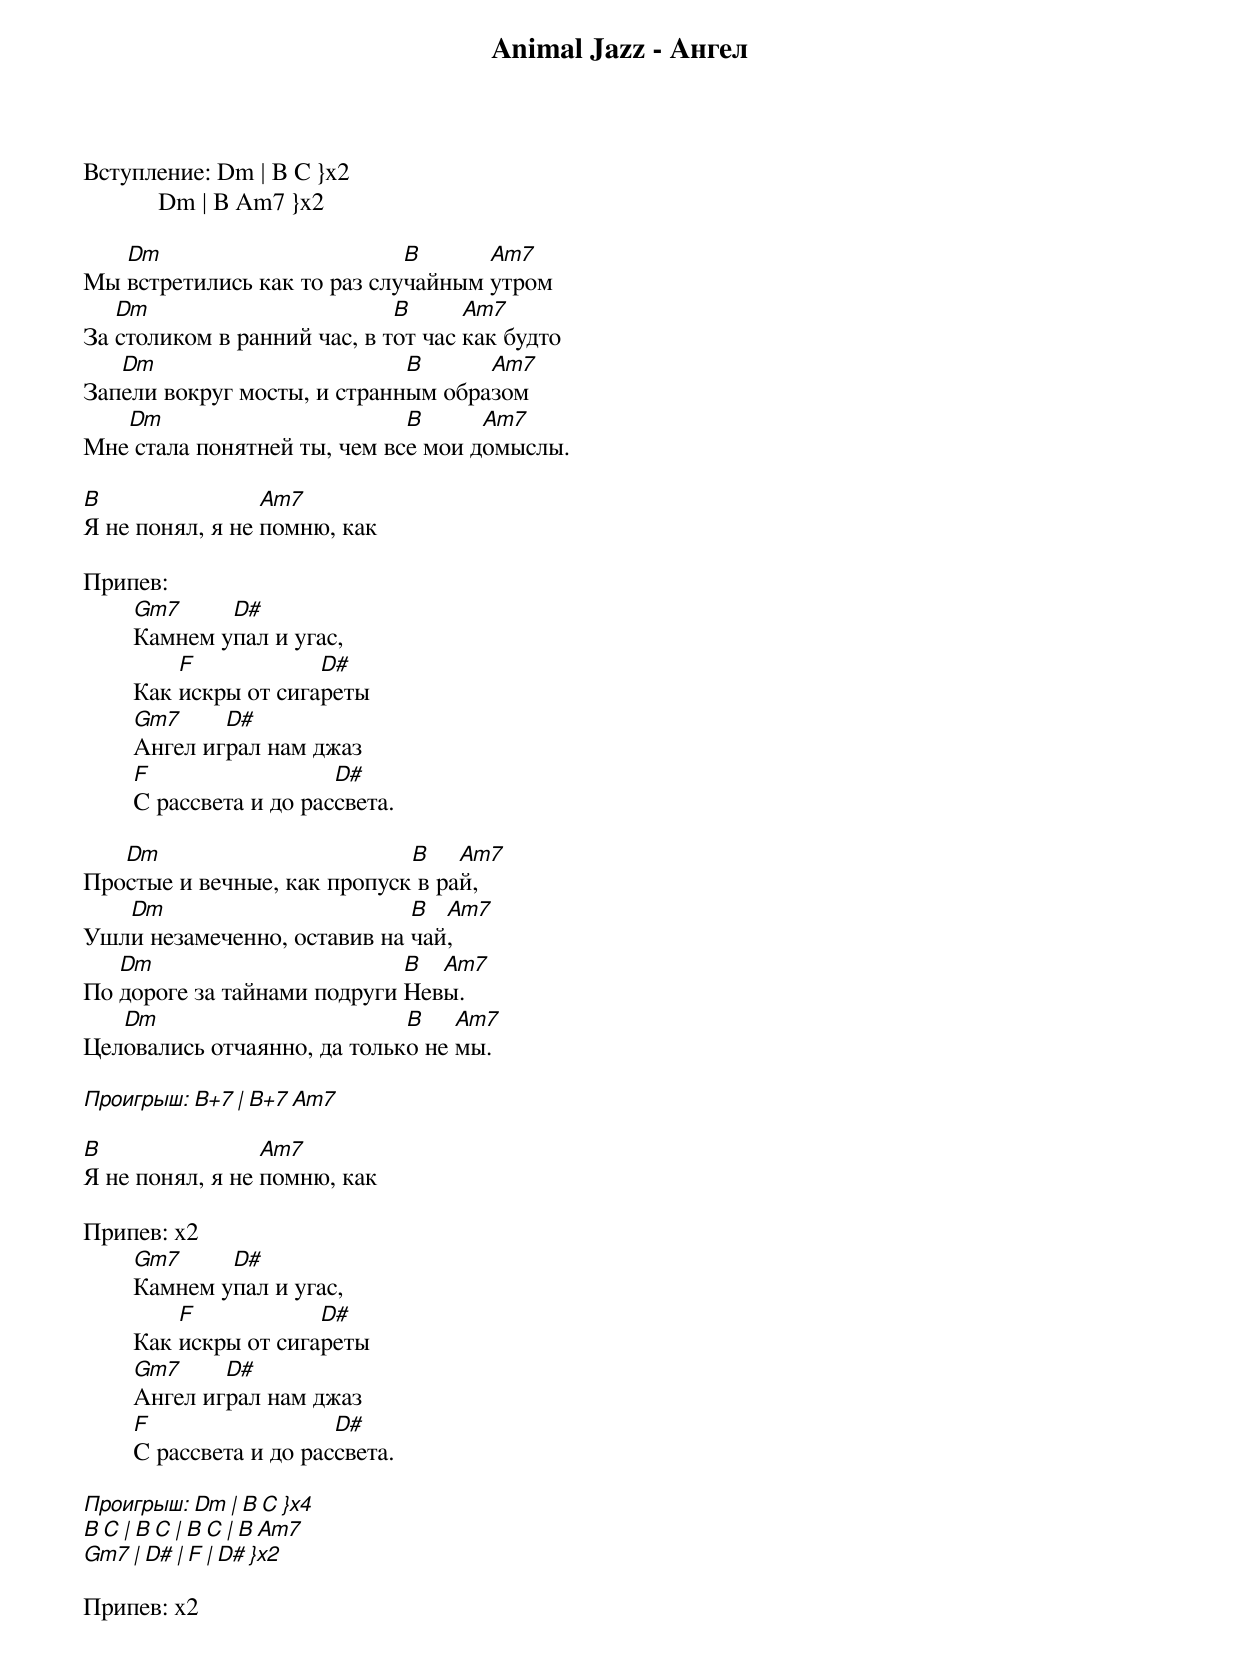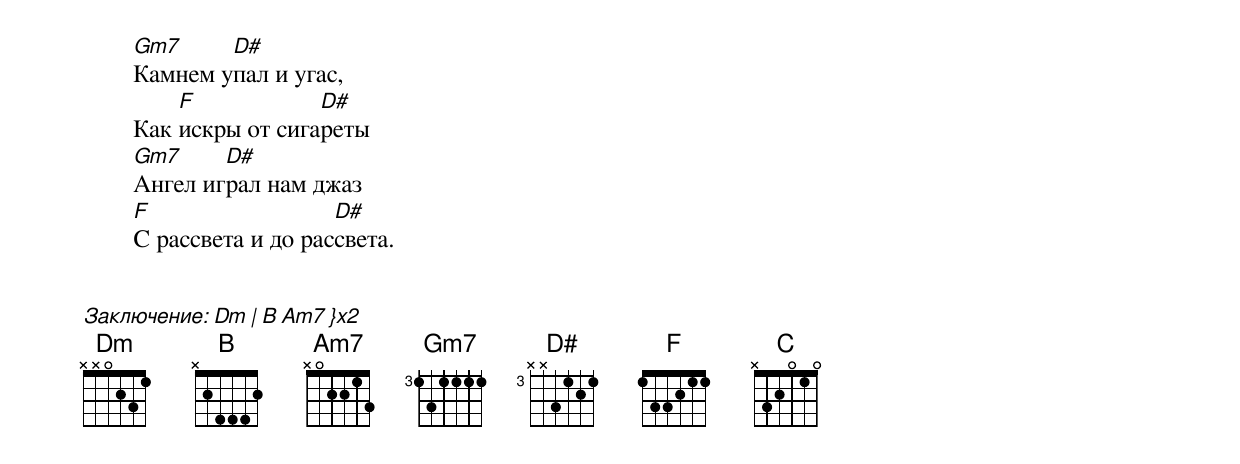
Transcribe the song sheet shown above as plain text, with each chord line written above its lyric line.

Animal Jazz - Ангел



Вступление: Dm | B C }x2
            Dm | B Am7 }x2

   Dm                        B      Am7
Мы встретились как то раз случайным утром
   Dm                        B      Am7
За столиком в ранний час, в тот час как будто
   Dm                        B      Am7
Запели вокруг мосты, и странным образом
   Dm                        B      Am7
Мне стала понятней ты, чем все мои домыслы.

B                Am7
Я не понял, я не помню, как

Припев:
	Gm7     D#
	Камнем упал и угас,
	    F            D#
	Как искры от сигареты
	Gm7     D#
	Ангел играл нам джаз
	F                  D#
	С рассвета и до рассвета.

   Dm                        B    Am7
Простые и вечные, как пропуск в рай,
   Dm                        B  Am7
Ушли незамеченно, оставив на чай,
   Dm                        B  Am7
По дороге за тайнами подруги Невы.
   Dm                        B    Am7
Целовались отчаянно, да только не мы.

Проигрыш: B+7 | B+7 Am7

B                Am7
Я не понял, я не помню, как

Припев: x2
	Gm7     D#
	Камнем упал и угас,
	    F            D#
	Как искры от сигареты
	Gm7     D#
	Ангел играл нам джаз
	F                  D#
	С рассвета и до рассвета.

Проигрыш: Dm | B C }x4
          B C | B C | B C | B Am7
          Gm7 | D# | F | D# }x2

Припев: x2
	Gm7     D#
	Камнем упал и угас,
	    F            D#
	Как искры от сигареты
	Gm7     D#
	Ангел играл нам джаз
	F                  D#
	С рассвета и до рассвета.


Заключение: Dm | B Am7 }x2
